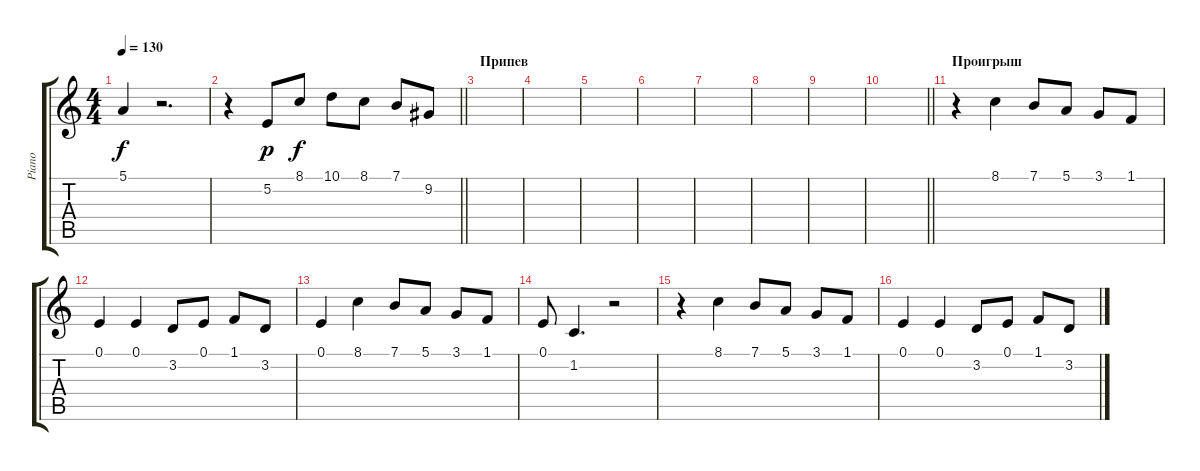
\track ("Piano" "Piano") {instrument electricgrandpiano}
\staff {score tabs}
\tuning (E4 B3 G3 D3 A2 E2) {hide}
\ts (4 4)
\tempo 130
\clef g2
\ks c
5.1.4{dy f} r.2{d} |
\barLineRight lightlight
r.4 5.2.8{dy p} 8.1.8{dy f} 10.1.8 8.1.8 7.1.8 9.2.8 |
\section ("" "Припев")
|
|
|
|
|
|
|
\barLineRight lightlight
|
\section ("" "Проигрыш")
r.4 8.1.4 7.1.8 5.1.8 3.1.8 1.1.8 |
0.1.4 0.1.4 3.2.8 0.1.8 1.1.8 3.2.8 |
0.1.4 8.1.4 7.1.8 5.1.8 3.1.8 1.1.8 |
0.1.8 1.2.4{d} r.2 |
r.4 8.1.4 7.1.8 5.1.8 3.1.8 1.1.8 |
0.1.4 0.1.4 3.2.8 0.1.8 1.1.8 3.2.8
